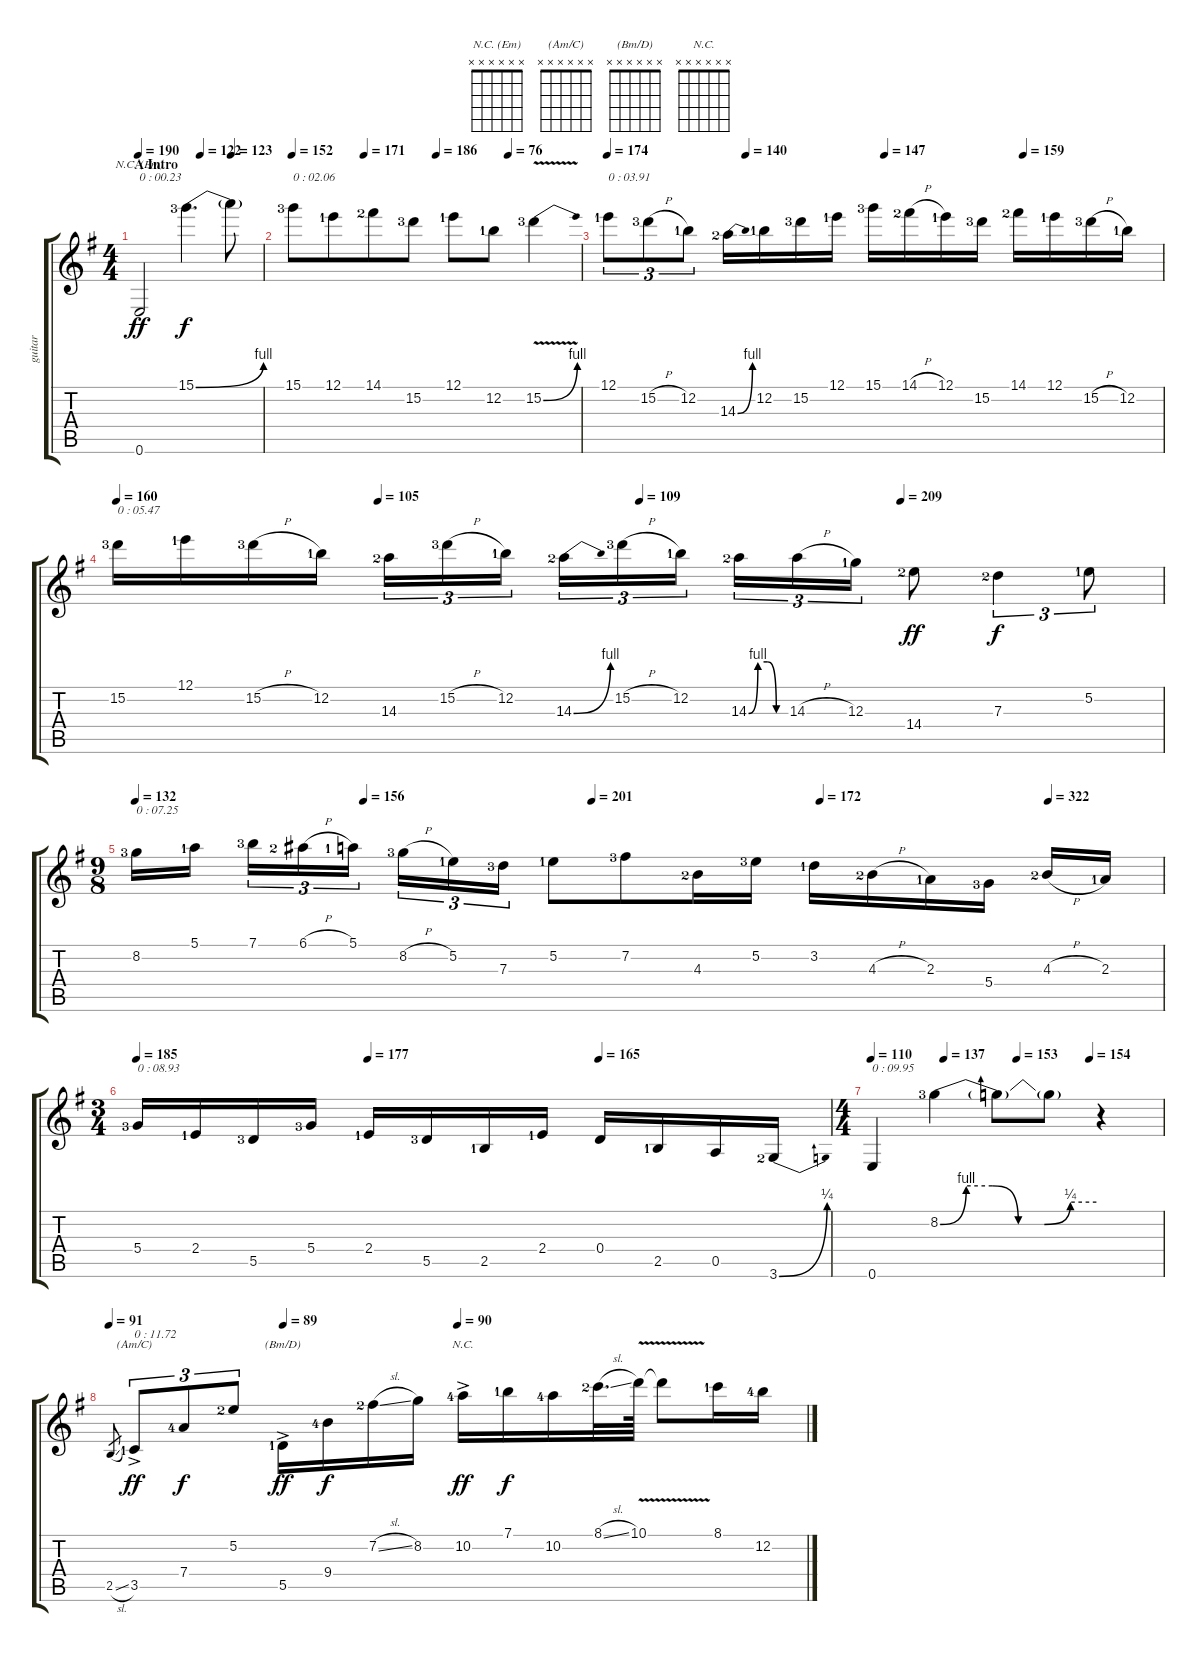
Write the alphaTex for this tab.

\track ("guitar" "guitar") {instrument overdrivenguitar}
\staff {score tabs}
\tuning (E4 B3 G3 D3 A2 E2) {hide}
\chord ("N.C. (Em)" x x x x x x)
\chord ("(Am/C)" x x x x x x)
\chord ("(Bm/D)" x x x x x x)
\chord ("N.C." x x x x x x)
\ts (4 4)
\section ("" "A Intro")
\tempo 190
\tempo 142
\tempo (122 0.5)
\tempo (123 0.75)
\tempo 190
\clef g2
\ks g
0.6.2{ch "N.C. (Em)" txt "0 : 00.23" dy ff instrument distortionguitar} 15.1{be (bend 0 0 60 4) lf 4}.4{d dy f instrument overdrivenguitar} 15.1{t}.8 |
\tempo 152
\tempo (171 0.25)
\tempo (186 0.5)
\tempo (76 0.75)
15.1{lf 4}.8{txt "0 : 02.06"} 12.1{lf 2}.8{beam merge} 14.1{lf 3}.8 15.2{lf 4}.8 12.1{lf 2}.8 12.2{lf 2}.8 15.2{be (bend 0 0 60 4) v lf 4}.4 |
\tempo 174
\tempo (140 0.25)
\tempo (147 0.5)
\tempo (159 0.75)
12.1{lf 2}.8{tu (3 2) txt "0 : 03.91"} 15.2{h lf 4}.8{tu (3 2)} 12.2{lf 2}.8{tu (3 2)} 14.3{be (bend 0 0 60 4) lf 3}.16 12.2{lf 2}.16 15.2{lf 4}.16 12.1{lf 2}.16 15.1{lf 4}.16 14.1{h lf 3}.16 12.1{lf 2}.16 15.2{lf 4}.16 14.1{lf 3}.16 12.1{lf 2}.16 15.2{h lf 4}.16 12.2{lf 2}.16 |
\tempo 160
\tempo (105 0.25)
\tempo (109 0.5)
\tempo (209 0.75)
15.2{lf 4}.16{txt "0 : 05.47"} 12.1{lf 2}.16 15.2{h lf 4}.16 12.2{lf 2}.16 14.3{lf 3}.16{tu (3 2)} 15.2{h lf 4}.16{tu (3 2)} 12.2{lf 2}.16{tu (3 2) beam splitsecondary} 14.3{be (bend 0 0 60 4) lf 3}.16{tu (3 2)} 15.2{h lf 4}.16{tu (3 2)} 12.2{lf 2}.16{tu (3 2)} 14.3{be (custom 0 0 15 4 30 4 45 0 60 0) lf 3}.16{tu (3 2)} 14.3{h}.16{tu (3 2)} 12.3{lf 2}.16{tu (3 2)} 14.4{lf 3}.8{dy ff} 7.3{lf 3}.4{tu (3 2) dy f} 5.2{lf 2}.8{tu (3 2)} |
\ts (9 8)
\tempo 132
\tempo (156 0.2222222222222222)
\tempo (201 0.4444444444444444)
\tempo (172 0.6666666666666666)
\tempo (322 0.8888888888888888)
8.2{lf 4}.16{txt "0 : 07.25"} 5.1{lf 2}.16{beam splitsecondary} 7.1{lf 4}.16{tu (3 2)} 6.1{h lf 3}.16{tu (3 2)} 5.1{lf 2}.16{tu (3 2) beam splitsecondary} 8.2{h lf 4}.16{tu (3 2)} 5.2{lf 2}.16{tu (3 2)} 7.3{lf 4}.16{tu (3 2)} 5.2{lf 2}.8 7.2{lf 4}.8 4.3{lf 3}.16 5.2{lf 4}.16 3.2{lf 2}.16 4.3{h lf 3}.16 2.3{lf 2}.16 5.4{lf 4}.16{beam split} 4.3{h lf 3}.16 2.3{lf 2}.16 |
\ts (3 4)
\tempo 185
\tempo (177 0.3333333333333333)
\tempo (165 0.6666666666666666)
5.4{lf 4}.16{txt "0 : 08.93"} 2.4{lf 2}.16 5.5{lf 4}.16 5.4{lf 4}.16 2.4{lf 2}.16 5.5{lf 4}.16 2.5{lf 2}.16 2.4{lf 2}.16 0.4.16 2.5{lf 2}.16 0.5.16 3.6{be (bend 0 0 60 1) lf 3}.16 |
\ts (4 4)
\tempo 110
\tempo (137 0.25)
\tempo (153 0.5)
\tempo (154 0.75)
0.6.4{txt "0 : 09.95"} 8.2{be (custom 0 0 10 4 20 4 30 0 40 0 50 1 60 1) lf 4}.4 8.2{t}.8 8.2{t}.8 r.4 |
\tempo 91
\tempo (89 0.25)
\tempo (90 0.5)
2.5{sl}.8{gr} 3.5{ac lf 2}.8{tu (3 2) ch "(Am/C)" txt "0 : 11.72" dy ff} 7.4{lf 5}.8{tu (3 2) dy f} 5.2{lf 3}.8{tu (3 2)} 5.5{ac lf 2}.16{ch "(Bm/D)" dy ff} 9.4{lf 5}.16{dy f} 7.2{sl lf 3}.16 8.2.16 10.2{ac lf 5}.16{ch "N.C." dy ff} 7.1{lf 2}.16{dy f} 10.2{lf 5}.16 8.1{sl lf 3}.32{d} 10.1{v}.64 10.1{t}.8 8.1{lf 2}.16 12.2{lf 5}.16
